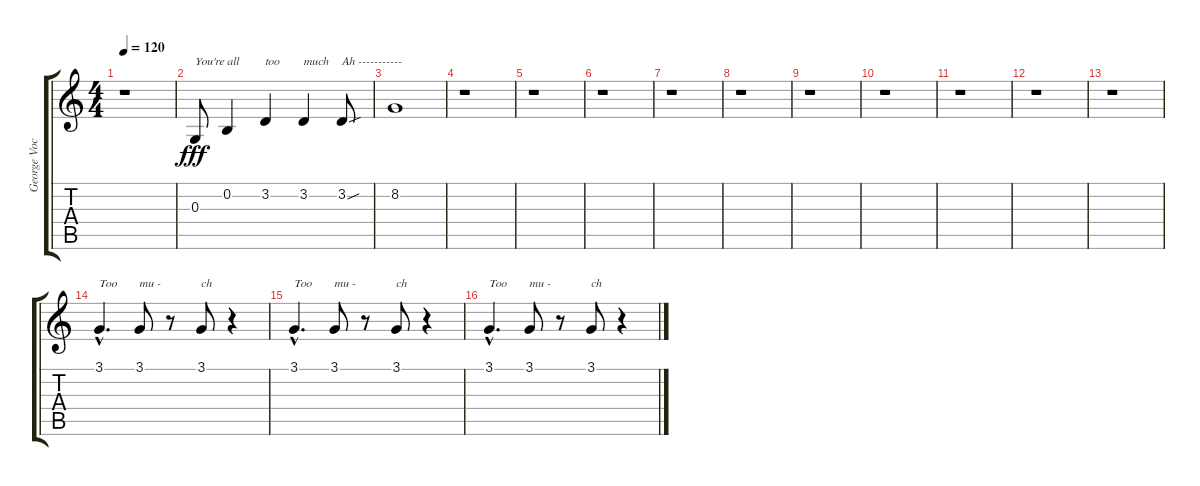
\track ("George Vocals" "George Voc") {instrument altosax}
\staff {score tabs}
\tuning (E4 B3 G3 D3 A2 E2) {hide}
\ts (4 4)
\tempo 120
\clef g2
\ks c
r.1{dy fff} |
0.3.8{txt "You're all"} 0.2.4 3.2.4{txt "too"} 3.2.4{txt "much"} 3.2{sou}.8{txt "Ah -----------"} |
8.2.1 |
r.1 |
r.1 |
r.1 |
r.1 |
r.1 |
r.1 |
r.1 |
r.1 |
r.1 |
r.1 |
3.1{hac}.4{d txt "Too"} 3.1.8{txt "mu -"} r.8 3.1.8{txt "ch"} r.4 |
3.1{hac}.4{d txt "Too"} 3.1.8{txt "mu -"} r.8 3.1.8{txt "ch"} r.4 |
3.1{hac}.4{d txt "Too"} 3.1.8{txt "mu -"} r.8 3.1.8{txt "ch"} r.4
